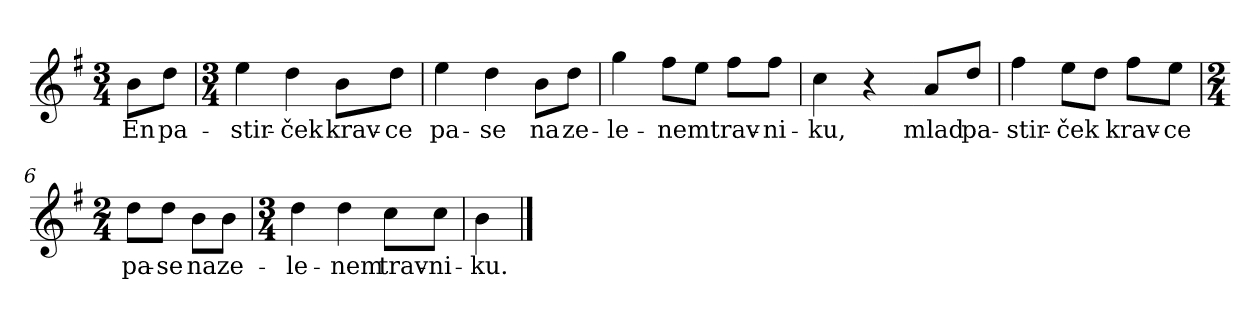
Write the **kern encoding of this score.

**kern	**text
*part1	*part1
*staff1	*staff1
*clefG2	*
*k[f#]	*
*G:	*
*M3/4	*
*MM88	*
=	=
8b\L	En
8dd\J	pa-
=1	=1
*M3/4	*
4ee\	-stir-
4dd\	-ček
8b\L	krav-
8dd\J	-ce
=2	=2
4ee\	pa-
4dd\	-se
8b\L	na
8dd\J	ze-
=3	=3
4gg\	-le-
8ff#\L	-nem
8ee\J	.
8ff#\L	trav-
8ff#\J	-ni-
=4	=4
4cc\	-ku,
4r	.
=4X1-	=4X1-
8a/L	mlad
8dd/J	pa-
=5	=5
4ff#\	-stir-
8ee\L	-ček
8dd\J	.
8ff#\L	krav-
8ee\J	-ce
!!LO:LB:g=z
=6	=6
*M2/4	*
8dd\L	pa-
8dd\J	-se
8b\L	na
8b\J	ze-
=7	=7
*M3/4	*
4dd\	-le-
4dd\	-nem
8cc\L	trav-
8cc\J	-ni-
=8	=8
4b\	-ku.
==	==
*-	*-
